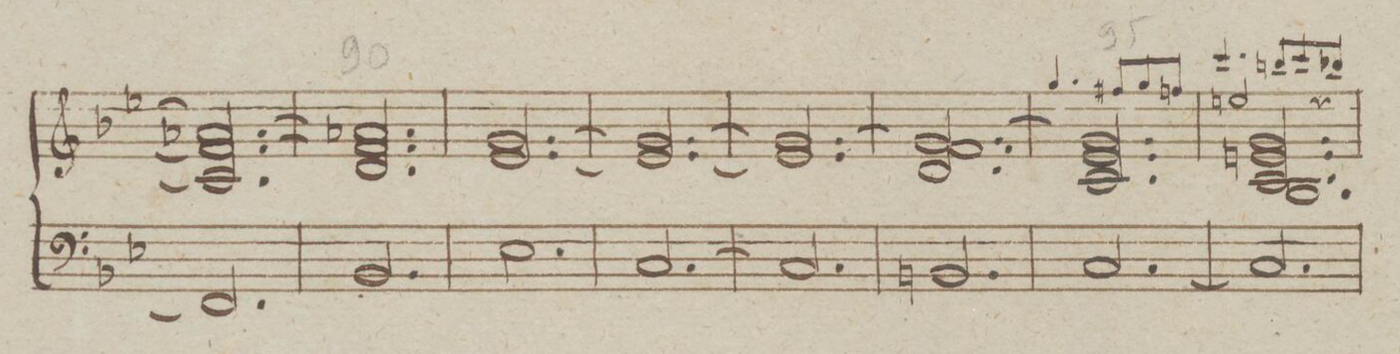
**kern	**dynam
*I"Organo	*
*clefF4	*
*k[b-e-]	*
*M3/4	*
2.FF/]	.
=90	=90
2.BB-/	.
=91	=91
2.E-\	.
=92	=92
[>2.C/	.
=93	=93
2.C/]	.
=94	=94
2.BBn/	.
=95	=95
[2.C/	.
=96	=96
2.C/]	.
=97	=97
*-	*-
